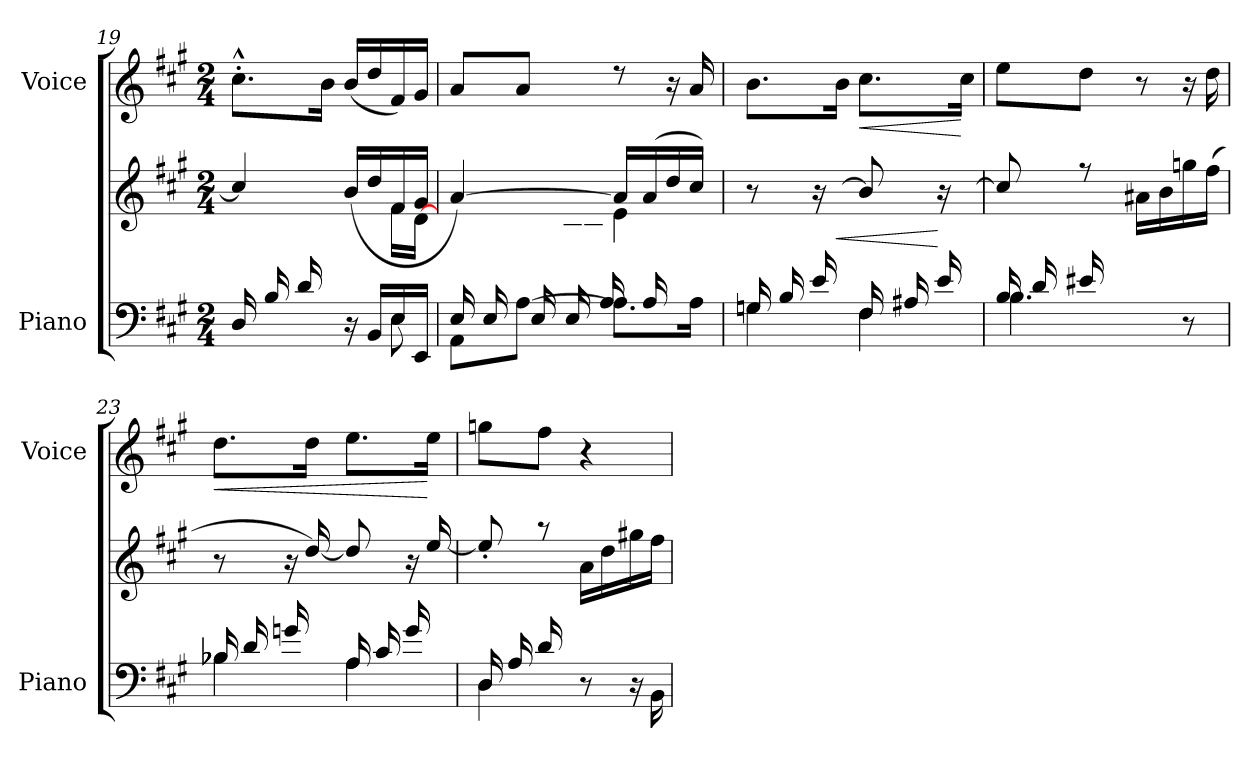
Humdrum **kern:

**kern	**kern	**dynam	**kern	**dynam
*part2	*part2	*part2	*part1	*part1
*staff3	*staff2	*staff2/3	*staff1	*staff1
*I"Piano	*	*	*I"Voice	*
*I'Piano	*	*	*I'Voice	*
*clefF4	*clefG2	*	*clefG2	*
*k[f#c#g#]	*k[f#c#g#]	*	*k[f#c#g#]	*
*M2/4	*M2/4	*	*M2/4	*
=19	=19	=19	=19	=19
*^	*^	*	*	*
*	*^	*	*^	*	*	*
4ryy	(<16D/LL	4.ryy	4.ryy	8.ryy	4cc#/]	.	8.cc#^^<'<\L	.
.	16B/	.	.	.	.	.	.	.
.	16d/	.	.	.	.	.	.	.
.	4ryy	.	.	16f#\JJ)	.	.	16b\Jk	.
16r	.	.	.	4ryy	(>16b/LL	.	(<16b/LL	.
16BB/LL	.	.	.	.	16dd/	.	16dd/	.
16E/	.	8E\	16f#\LL	.	16f#/	.	16f#/)	.
16EE/JJ	16ryy	.	[<16d\JJ	.	16g#/JJ	.	16g#/JJ	.
*	*v	*v	*	*	*	*	*	*
=20	=20	=20	=20	=20	=20	=20	=20
8AA\L	16E/LL	4ryy	8.ryy	[>4a/)	.	8a/L	.
.	16E/LL	.	.	.	.	.	.
[>8A\J	16E/	.	.	.	.	8a/J	.
.	16E/	.	64c#\JJJk	.	.	.	.
.	.	.	64c#\JJJk	.	.	.	.
.	.	.	4ryy	.	.	.	.
8.A\L]	16A/	4e\	.	16a/LL]	.	8rcc	.
.	16A/	.	.	(>16a/	.	.	.
.	8ryy	.	.	16dd/	.	16r	.
16A\Jk	.	.	.	16cc#/JJ)	.	16a/	.
.	.	.	32ryy	.	.	.	.
!!LO:LB:g=z
=21	=21	=21	=21	=21	=21	=21	=21
*	*^	*	*	*	*	*	*
4Gn\	(<16Gn/LL	4ryy	8.ryy	8r	4..ryy	.	8.b\L	.
.	16B/	.	.	.	.	.	.	.
.	16e/	.	.	16r	.	.	.	.
!	!	!	!	!	!	!LO:HP:b	!	!
.	4ryy	.	[<16b\JJ)	4ryy	.	<	16b\Jk	.
!	!	!	!	!	!	!	!	!LO:HP:b
4F#\	.	(<16F#/LL	8b/]	.	.	.	8.cc#\L	<
.	.	16A#X/	.	.	.	.	.	.
.	.	16e/	16r	.	.	[	.	.
.	16ryy	16ryy	16ryy	16ryy	[<16cc#\JJ)	.	16cc#\Jk	[
*	*v	*v	*	*	*	*	*	*
*	*	*	*v	*v	*	*	*
=22	=22	=22	=22	=22	=22	=22
(<16B/LL	4.B\	8.ryy	8cc#/]	.	8ee\L	.
16d/	.	.	.	.	.	.
16e#X/	.	.	8ree	.	8dd\J	.
4ryy	.	16f#\JJ	.	.	.	.
.	.	4ryy	16a#X\LL	.	8r	.
.	.	.	16b\	.	.	.
.	8r	.	16ggn\	.	16r	.
16ryy	.	.	(16ff#\JJ	.	16dd\	.
=23	=23	=23	=23	=23	=23	=23
*	*^	*	*^	*	*	*
!	!	!	!	!	!	!	!	!LO:HP:b
4B-X\	16B-X/LL	4ryy	8.ryy	8r	4..ryy	.	8.dd\L	<
.	16d/	.	.	.	.	.	.	.
.	16gn/	.	.	16r	.	.	.	.
.	4ryy	.	16dd\JJ)	[<16dd/	.	.	16dd\Jk	.
4A\	.	(<16A/LL	4ryy	8dd/]	.	.	8.ee\L	.
.	.	16c#/	.	.	.	.	.	.
.	.	16g/	.	16r	.	.	.	.
.	16ryy	16ryy	.	[<16ee/	16ee\JJ)	.	16ee\Jk	[
*	*v	*v	*	*	*	*	*	*
*	*	*	*v	*v	*	*	*
!!LO:LB:g=z
=24	=24	=24	=24	=24	=24	=24
4D\	16D/LL	8.ryy	8ee'>/]	.	8ggn\L	.
.	16A/	.	.	.	.	.
.	16d/	.	8rgg	.	8ff#\J	.
.	4ryy	16f#\JJ	.	.	.	.
8r	.	4ryy	16a\LL	.	4r	.
.	.	.	16dd\	.	.	.
16r	.	.	16gg#X\	.	.	.
16BB\	16ryy	.	16ff#\JJ	.	.	.
*v	*v	*	*	*	*	*
*	*v	*v	*	*	*
=	=	=	=	=
*-	*-	*-	*-	*-
